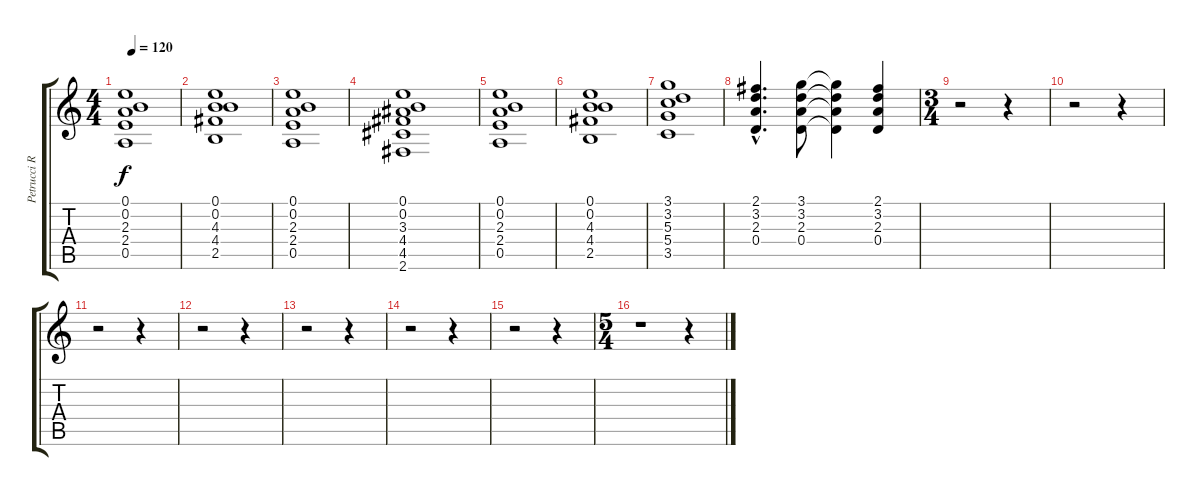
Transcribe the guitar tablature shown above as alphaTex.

\track ("Petrucci Rhythm 3" "Petrucci R") {instrument acousticguitarsteel}
\staff {score tabs}
\tuning (E4 B3 G3 D3 A2 E2) {hide}
\ts (4 4)
\tempo 120
\clef g2
\ks c
(0.1 0.2 2.3 2.4 0.5).1{dy f} |
(0.1 0.2 4.3 4.4 2.5).1 |
(0.1 0.2 2.3 2.4 0.5).1 |
(0.1 0.2 3.3 4.4 4.5 2.6).1 |
(0.1 0.2 2.3 2.4 0.5).1 |
(0.1 0.2 4.3 4.4 2.5).1 |
(3.1 3.2 5.3 5.4 3.5).1 |
(2.1{hac} 3.2{hac} 2.3{hac} 0.4{hac}).4{d} (3.1 3.2 2.3 0.4).8 (3.1{t} 3.2{t} 2.3{t} 0.4{t}).4 (2.1 3.2 2.3 0.4).4 |
\ts (3 4)
r.2 r.4 |
r.2 r.4 |
r.2 r.4 |
r.2 r.4 |
r.2 r.4 |
r.2 r.4 |
r.2 r.4 |
\ts (5 4)
r.1 r.4
